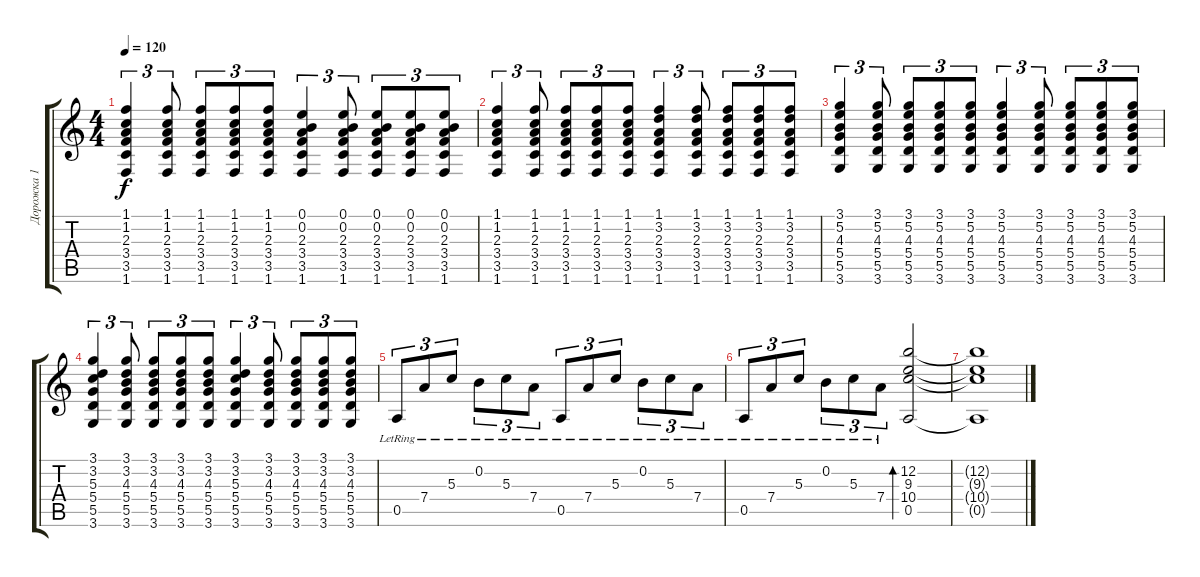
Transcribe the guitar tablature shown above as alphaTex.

\track ("Дорожка 1" "Дорожка 1") {instrument acousticguitarsteel}
\staff {score tabs}
\tuning (E4 B3 G3 D3 A2 E2) {hide}
\ts (4 4)
\tempo 120
\clef g2
\ks c
(1.1 1.2 2.3 3.4 3.5 1.6).4{tu (3 2) dy f} (1.1 1.2 2.3 3.4 3.5 1.6).8{tu (3 2)} (1.1 1.2 2.3 3.4 3.5 1.6).8{tu (3 2)} (1.1 1.2 2.3 3.4 3.5 1.6).8{tu (3 2)} (1.1 1.2 2.3 3.4 3.5 1.6).8{tu (3 2)} (0.1 0.2 2.3 3.4 3.5 1.6).4{tu (3 2)} (0.1 0.2 2.3 3.4 3.5 1.6).8{tu (3 2)} (0.1 0.2 2.3 3.4 3.5 1.6).8{tu (3 2)} (0.1 0.2 2.3 3.4 3.5 1.6).8{tu (3 2)} (0.1 0.2 2.3 3.4 3.5 1.6).8{tu (3 2)} |
(1.1 1.2 2.3 3.4 3.5 1.6).4{tu (3 2)} (1.1 1.2 2.3 3.4 3.5 1.6).8{tu (3 2)} (1.1 1.2 2.3 3.4 3.5 1.6).8{tu (3 2)} (1.1 1.2 2.3 3.4 3.5 1.6).8{tu (3 2)} (1.1 1.2 2.3 3.4 3.5 1.6).8{tu (3 2)} (1.1 3.2 2.3 3.4 3.5 1.6).4{tu (3 2)} (1.1 3.2 2.3 3.4 3.5 1.6).8{tu (3 2)} (1.1 3.2 2.3 3.4 3.5 1.6).8{tu (3 2)} (1.1 3.2 2.3 3.4 3.5 1.6).8{tu (3 2)} (1.1 3.2 2.3 3.4 3.5 1.6).8{tu (3 2)} |
(3.1 5.2 4.3 5.4 5.5 3.6).4{tu (3 2)} (3.1 5.2 4.3 5.4 5.5 3.6).8{tu (3 2)} (3.1 5.2 4.3 5.4 5.5 3.6).8{tu (3 2)} (3.1 5.2 4.3 5.4 5.5 3.6).8{tu (3 2)} (3.1 5.2 4.3 5.4 5.5 3.6).8{tu (3 2)} (3.1 5.2 4.3 5.4 5.5 3.6).4{tu (3 2)} (3.1 5.2 4.3 5.4 5.5 3.6).8{tu (3 2)} (3.1 5.2 4.3 5.4 5.5 3.6).8{tu (3 2)} (3.1 5.2 4.3 5.4 5.5 3.6).8{tu (3 2)} (3.1 5.2 4.3 5.4 5.5 3.6).8{tu (3 2)} |
(3.1 3.2 5.3 5.4 5.5 3.6).4{tu (3 2)} (3.1 3.2 4.3 5.4 5.5 3.6).8{tu (3 2)} (3.1 3.2 4.3 5.4 5.5 3.6).8{tu (3 2)} (3.1 3.2 4.3 5.4 5.5 3.6).8{tu (3 2)} (3.1 3.2 4.3 5.4 5.5 3.6).8{tu (3 2)} (3.1 3.2 5.3 5.4 5.5 3.6).4{tu (3 2)} (3.1 3.2 4.3 5.4 5.5 3.6).8{tu (3 2)} (3.1 3.2 4.3 5.4 5.5 3.6).8{tu (3 2)} (3.1 3.2 4.3 5.4 5.5 3.6).8{tu (3 2)} (3.1 3.2 4.3 5.4 5.5 3.6).8{tu (3 2)} |
0.5{lr}.8{tu (3 2)} 7.4{lr}.8{tu (3 2)} 5.3{lr}.8{tu (3 2)} 0.2{lr}.8{tu (3 2)} 5.3{lr}.8{tu (3 2)} 7.4{lr}.8{tu (3 2)} 0.5{lr}.8{tu (3 2)} 7.4{lr}.8{tu (3 2)} 5.3{lr}.8{tu (3 2)} 0.2{lr}.8{tu (3 2)} 5.3{lr}.8{tu (3 2)} 7.4{lr}.8{tu (3 2)} |
0.5{lr}.8{tu (3 2)} 7.4{lr}.8{tu (3 2)} 5.3{lr}.8{tu (3 2)} 0.2{lr}.8{tu (3 2)} 5.3{lr}.8{tu (3 2)} 7.4{lr}.8{tu (3 2)} (12.2 9.3 10.4 0.5).2{bd 240} |
(12.2{t} 9.3{t} 10.4{t} 0.5{t}).1
